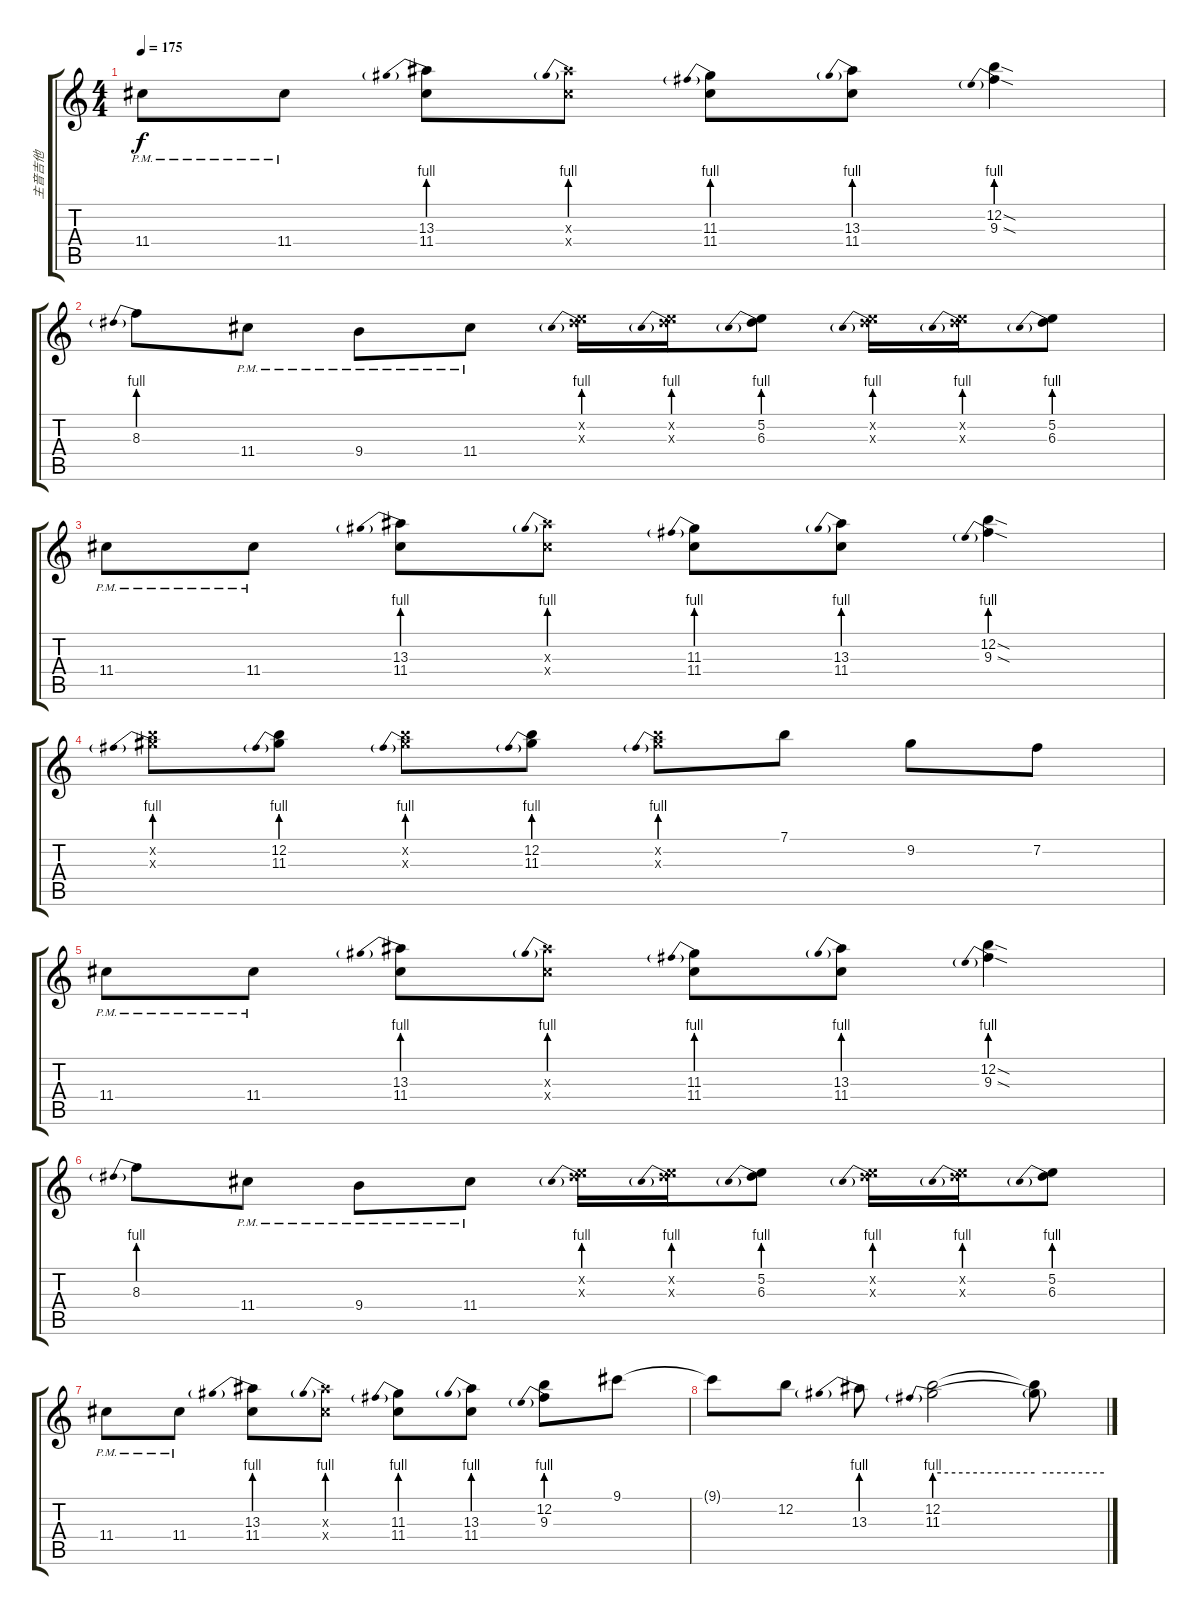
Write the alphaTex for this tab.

\track ("主音吉他" "主音吉他") {instrument distortionguitar}
\staff {score tabs}
\tuning (E4 B3 G3 D3 A2 E2) {hide}
\ts (4 4)
\tempo 175
\clef g2
\ks c
11.4{pm}.8{dy f} 11.4{pm}.8 (13.3{be (prebend 0 4 60 4)} 11.4).8 (13.3{be (prebend 0 4 60 4) x} 11.4{x}).8 (11.3{be (prebend 0 4 60 4)} 11.4).8 (13.3{be (prebend 0 4 60 4)} 11.4).8 (12.2{sod} 9.3{be (prebend 0 4 60 4) sod}).4 |
8.3{be (prebend 0 4 60 4)}.8 11.4{pm}.8 9.4{pm}.8 11.4{pm}.8 (5.2{x} 6.3{be (prebend 0 4 60 4) x}).16 (5.2{x} 6.3{be (prebend 0 4 60 4) x}).16 (5.2 6.3{be (prebend 0 4 60 4)}).8 (5.2{x} 6.3{be (prebend 0 4 60 4) x}).16 (5.2{x} 6.3{be (prebend 0 4 60 4) x}).16 (5.2 6.3{be (prebend 0 4 60 4)}).8 |
11.4{pm}.8 11.4{pm}.8 (13.3{be (prebend 0 4 60 4)} 11.4).8 (13.3{be (prebend 0 4 60 4) x} 11.4{x}).8 (11.3{be (prebend 0 4 60 4)} 11.4).8 (13.3{be (prebend 0 4 60 4)} 11.4).8 (12.2{sod} 9.3{be (prebend 0 4 60 4) sod}).4 |
(12.2{x} 11.3{be (prebend 0 4 60 4) x}).8 (12.2 11.3{be (prebend 0 4 60 4)}).8 (12.2{x} 11.3{be (prebend 0 4 60 4) x}).8 (12.2 11.3{be (prebend 0 4 60 4)}).8 (12.2{x} 11.3{be (prebend 0 4 60 4) x}).8 7.1.8 9.2.8 7.2.8 |
11.4{pm}.8 11.4{pm}.8 (13.3{be (prebend 0 4 60 4)} 11.4).8 (13.3{be (prebend 0 4 60 4) x} 11.4{x}).8 (11.3{be (prebend 0 4 60 4)} 11.4).8 (13.3{be (prebend 0 4 60 4)} 11.4).8 (12.2{sod} 9.3{be (prebend 0 4 60 4) sod}).4 |
8.3{be (prebend 0 4 60 4)}.8 11.4{pm}.8 9.4{pm}.8 11.4{pm}.8 (5.2{x} 6.3{be (prebend 0 4 60 4) x}).16 (5.2{x} 6.3{be (prebend 0 4 60 4) x}).16 (5.2 6.3{be (prebend 0 4 60 4)}).8 (5.2{x} 6.3{be (prebend 0 4 60 4) x}).16 (5.2{x} 6.3{be (prebend 0 4 60 4) x}).16 (5.2 6.3{be (prebend 0 4 60 4)}).8 |
11.4{pm}.8 11.4{pm}.8 (13.3{be (prebend 0 4 60 4)} 11.4).8 (13.3{be (prebend 0 4 60 4) x} 11.4{x}).8 (11.3{be (prebend 0 4 60 4)} 11.4).8 (13.3{be (prebend 0 4 60 4)} 11.4).8 (12.2 9.3{be (prebend 0 4 60 4)}).8 9.1.8 |
9.1{t}.8 12.2.8 13.3{be (prebend 0 4 60 4)}.8 (12.2 11.3{be (prebend 0 4 60 4)}).2 (12.2{t} 11.3{be (hold 0 4 60 4) t}).8
